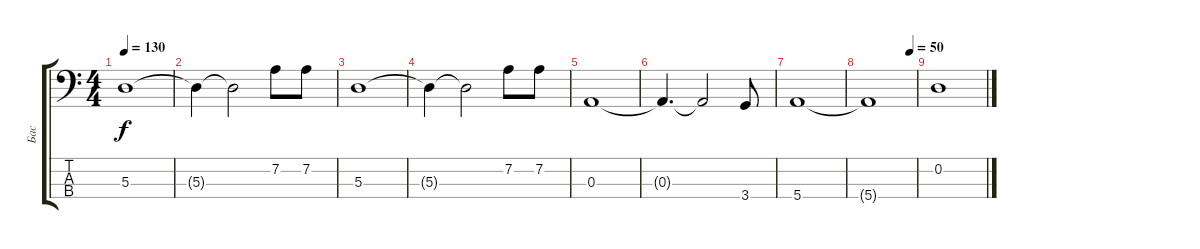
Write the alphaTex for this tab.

\track ("Бас" "Бас") {instrument electricbassfinger}
\staff {score tabs}
\tuning (G2 D2 A1 E1) {hide}
\ts (4 4)
\tempo 130
\clef f4
\ks c
5.3.1{dy f} |
5.3{t}.4 5.3{t}.2 7.2.8 7.2.8 |
5.3.1 |
5.3{t}.4 5.3{t}.2 7.2.8 7.2.8 |
0.3.1 |
0.3{t}.4{d} 0.3{t}.2 3.4.8 |
5.4.1 |
\tempo (50 0.875)
5.4{t}.1 |
0.2.1
